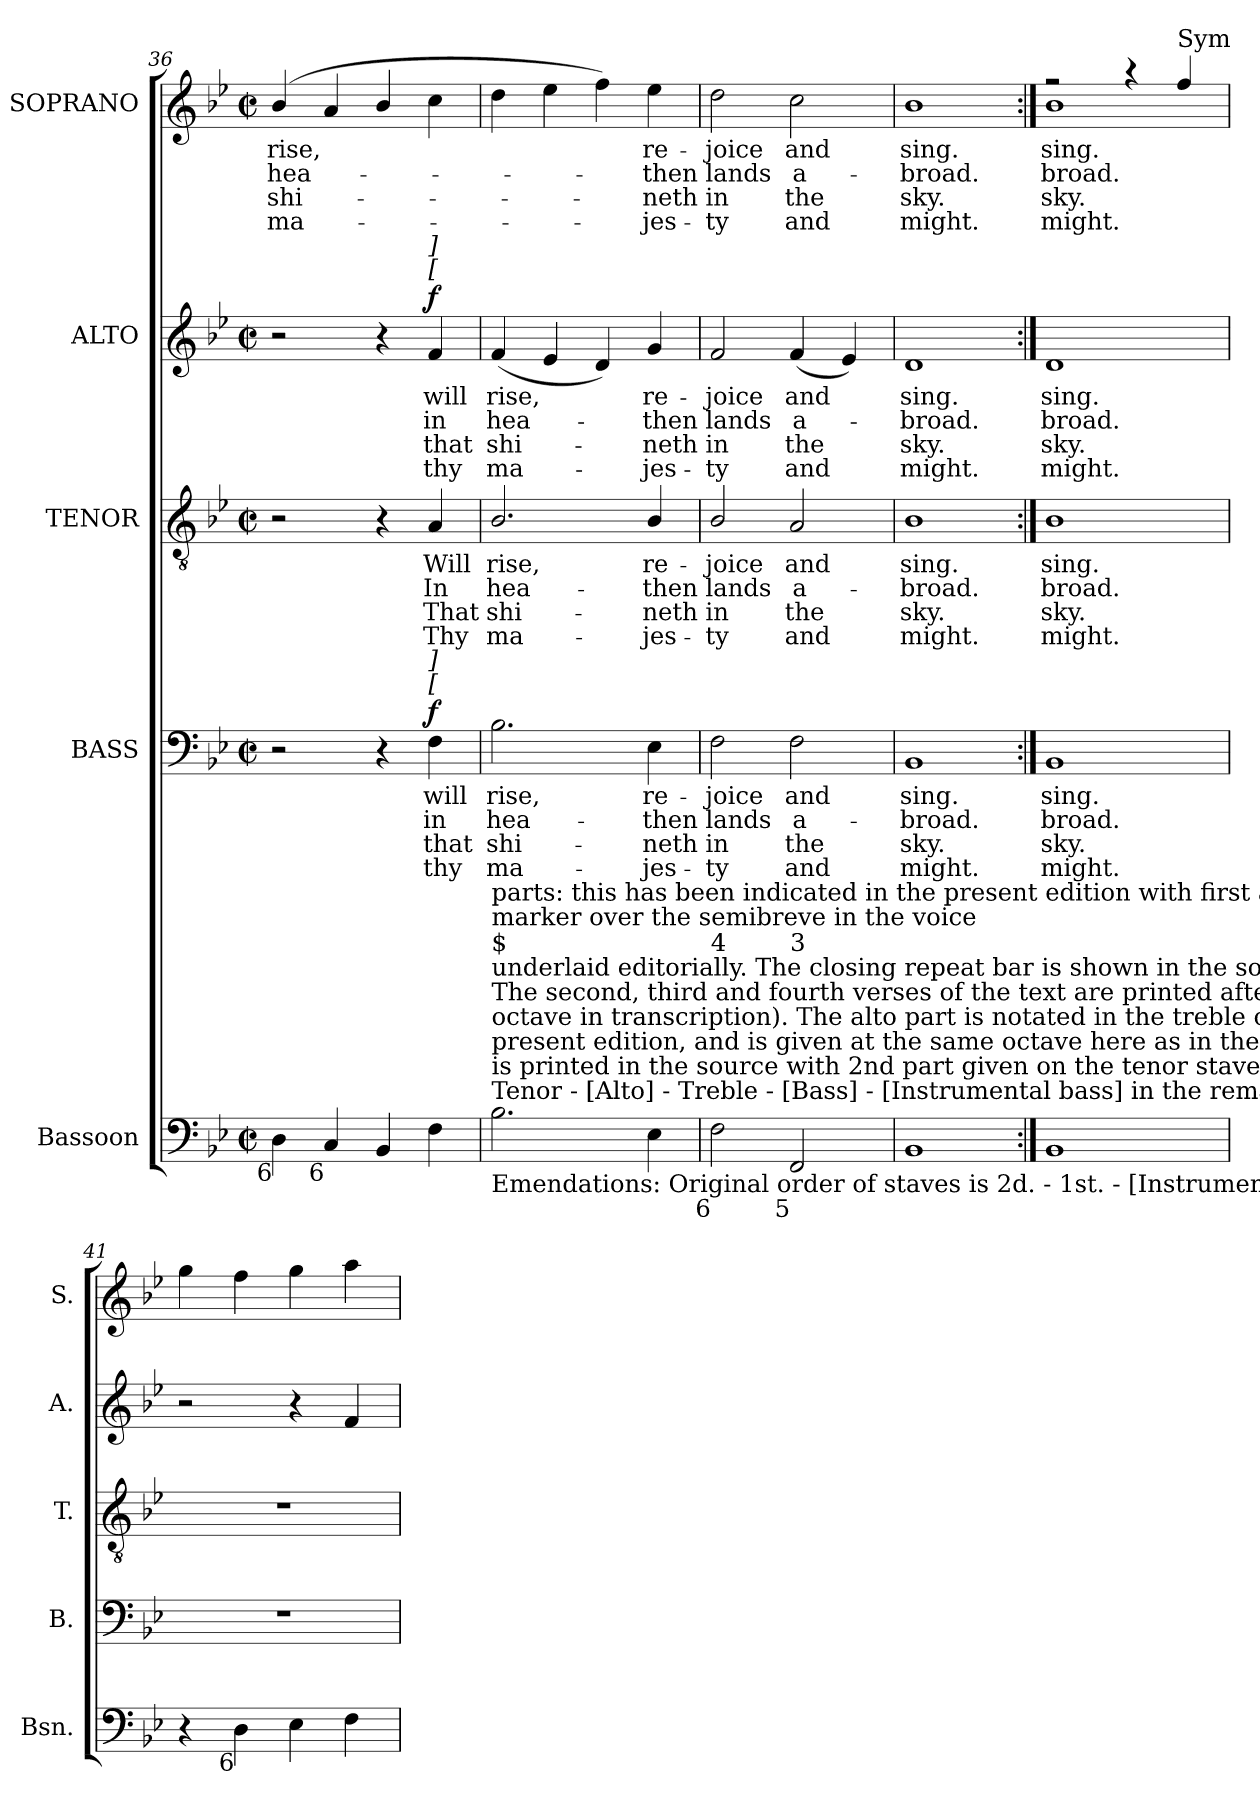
**kern	**kern	**text	**text	**text	**text	**dynam	**kern	**text	**text	**text	**text	**kern	**text	**text	**text	**text	**dynam	**kern	**text	**text	**text	**text
*part5	*part4	*part4	*part4	*part4	*part4	*part4	*part3	*part3	*part3	*part3	*part3	*part2	*part2	*part2	*part2	*part2	*part2	*part1	*part1	*part1	*part1	*part1
*staff5	*staff4	*staff4	*staff4	*staff4	*staff4	*staff4	*staff3	*staff3	*staff3	*staff3	*staff3	*staff2	*staff2	*staff2	*staff2	*staff2	*staff2	*staff1	*staff1	*staff1	*staff1	*staff1
*I"Bassoon	*I"BASS	*	*	*	*	*	*I"TENOR	*	*	*	*	*I"ALTO	*	*	*	*	*	*I"SOPRANO	*	*	*	*
*I'Bsn.	*I'B.	*	*	*	*	*	*I'T.	*	*	*	*	*I'A.	*	*	*	*	*	*I'S.	*	*	*	*
*clefF4	*clefF4	*	*	*	*	*	*clefGv2	*	*	*	*	*clefG2	*	*	*	*	*	*clefG2	*	*	*	*
*	*	*	*	*	*	*	*ITrd7c12	*	*	*	*	*	*	*	*	*	*	*	*	*	*	*
*k[b-e-]	*k[b-e-]	*	*	*	*	*	*k[b-e-]	*	*	*	*	*k[b-e-]	*	*	*	*	*	*k[b-e-]	*	*	*	*
*B-:	*B-:	*	*	*	*	*	*B-:	*	*	*	*	*B-:	*	*	*	*	*	*B-:	*	*	*	*
*M2/2	*M2/2	*	*	*	*	*	*M2/2	*	*	*	*	*M2/2	*	*	*	*	*	*M2/2	*	*	*	*
*met(c|)	*met(c|)	*	*	*	*	*	*met(c|)	*	*	*	*	*met(c|)	*	*	*	*	*	*met(c|)	*	*	*	*
=36	=36	=36	=36	=36	=36	=36	=36	=36	=36	=36	=36	=36	=36	=36	=36	=36	=36	=36	=36	=36	=36	=36
!LO:TX:b:rj:t=6	!	!	!	!	!	!	!	!	!	!	!	!	!	!	!	!	!	!	!	!	!	!
!	!	!	!	!	!	!	!	!	!	!	!	!	!	!	!	!	!	!	!LO:LY:b:color=#000000	!LO:LY:b:color=#000000	!LO:LY:b:color=#000000	!LO:LY:b:color=#000000
4Di\	2r	.	.	.	.	.	2r	.	.	.	.	2r	.	.	.	.	.	(4b-i/	rise,	hea-	shi-	-ma-
!LO:TX:b:rj:t=6	!	!	!	!	!	!	!	!	!	!	!	!	!	!	!	!	!	!	!	!	!	!
4Ci/	.	.	.	.	.	.	.	.	.	.	.	.	.	.	.	.	.	4ai/	.	.	.	.
4BB-i/	4r	.	.	.	.	.	4r	.	.	.	.	4r	.	.	.	.	.	4b-i/	.	.	.	.
!	!	!LO:LY:b:color=#000000	!LO:LY:b:color=#000000	!LO:LY:b:color=#000000	!LO:LY:b:color=#000000	!	!	!	!	!	!	!	!	!	!	!	!	!	!	!	!	!
!	!	!	!	!	!	!	!	!LO:LY:b:color=#000000	!LO:LY:b:color=#000000	!LO:LY:b:color=#000000	!LO:LY:b:color=#000000	!	!	!	!	!	!	!	!	!	!	!
!	!	!	!	!	!	!	!	!	!	!	!	!LO:TX:a:i:t=[	!	!	!	!	!	!	!	!	!	!
!	!	!	!	!	!	!	!	!	!	!	!	!LO:TX:a:i:t=]	!	!	!	!	!	!	!	!	!	!
!	!LO:TX:a:i:t=[	!	!	!	!	!	!	!	!	!	!	!	!	!	!	!	!	!	!	!	!	!
!	!LO:TX:a:i:t=]	!	!	!	!	!	!	!	!	!	!	!	!	!	!	!	!	!	!	!	!	!
!	!	!	!	!	!	!	!	!	!	!	!	!	!LO:LY:b:color=#000000	!LO:LY:b:color=#000000	!LO:LY:b:color=#000000	!LO:LY:b:color=#000000	!	!	!	!	!	!
4Fi\	4Fi\	will	in	that	thy	f	4AAi/	Will	In	That	Thy	4fi/	will	in	that	thy	f	4cci\	.	.	.	.
!!LO:PB:g=z
=37	=37	=37	=37	=37	=37	=37	=37	=37	=37	=37	=37	=37	=37	=37	=37	=37	=37	=37	=37	=37	=37	=37
!	!	!LO:LY:b:color=#000000	!LO:LY:b:color=#000000	!LO:LY:b:color=#000000	!LO:LY:b:color=#000000	!	!	!	!	!	!	!	!	!	!	!	!	!	!	!	!	!
!	!	!	!	!	!	!	!	!LO:LY:b:color=#000000	!LO:LY:b:color=#000000	!LO:LY:b:color=#000000	!LO:LY:b:color=#000000	!	!	!	!	!	!	!	!	!	!	!
!LO:TX:b:t=Emendations&colon; Original order of staves is 2d. - 1st. - [Instrumental bass] in the introductory symphony, and	!	!	!	!	!	!	!	!	!	!	!	!	!	!	!	!	!	!	!	!	!	!
!LO:TX:t=Tenor - [Alto] - Treble - [Bass] - [Instrumental bass] in the remainder of the piece. The concluding symphony	!	!	!	!	!	!	!	!	!	!	!	!	!	!	!	!	!	!	!	!	!	!
!LO:TX:t=is printed in the source with 2nd part given on the tenor stave&colon; this has been given on the Alto stave in the	!	!	!	!	!	!	!	!	!	!	!	!	!	!	!	!	!	!	!	!	!	!
!LO:TX:t=present edition, and is given at the same octave here as in the source (it has not been transposed by an	!	!	!	!	!	!	!	!	!	!	!	!	!	!	!	!	!	!	!	!	!	!
!LO:TX:t=octave in transcription). The alto part is notated in the treble clef at the upper octave in the source.	!	!	!	!	!	!	!	!	!	!	!	!	!	!	!	!	!	!	!	!	!	!
!LO:TX:t=The second, third and fourth verses of the text are printed after the music in the source, and have here been	!	!	!	!	!	!	!	!	!	!	!	!	!	!	!	!	!	!	!	!	!	!
!LO:TX:t=underlaid editorially. The closing repeat bar is shown in the source with a	!	!	!	!	!	!	!	!	!	!	!	!	!	!	!	!	!	!	!	!	!	!
!LO:TX:t=$	!	!	!	!	!	!	!	!	!	!	!	!	!	!	!	!	!	!	!	!	!	!
!LO:TX:t=marker over the semibreve in the voice	!	!	!	!	!	!	!	!	!	!	!	!	!	!	!	!	!	!	!	!	!	!
!LO:TX:t=parts&colon; this has been indicated in the present edition with first and second time bar.	!	!	!	!	!	!	!	!	!	!	!	!	!	!	!	!	!	!	!	!	!	!
!	!	!	!	!	!	!	!	!	!	!	!	!	!LO:LY:b:color=#000000	!LO:LY:b:color=#000000	!LO:LY:b:color=#000000	!LO:LY:b:color=#000000	!	!	!	!	!	!
2.B-i\	2.B-i\	rise,	hea-	shi-	-ma-	.	2.BB-i/	rise,	hea-	shi-	-ma-	(4fi/	rise,	hea-	shi-	-ma-	.	4ddi\	.	.	.	.
.	.	.	.	.	.	.	.	.	.	.	.	4e-i/	.	.	.	.	.	4ee-i\	.	.	.	.
.	.	.	.	.	.	.	.	.	.	.	.	4di/)	.	.	.	.	.	4ffi\)	.	.	.	.
!	!	!LO:LY:b:color=#000000	!LO:LY:b:color=#000000	!LO:LY:b:color=#000000	!LO:LY:b:color=#000000	!	!	!	!	!	!	!	!	!	!	!	!	!	!	!	!	!
!	!	!	!	!	!	!	!	!LO:LY:b:color=#000000	!LO:LY:b:color=#000000	!LO:LY:b:color=#000000	!LO:LY:b:color=#000000	!	!	!	!	!	!	!	!	!	!	!
!	!	!	!	!	!	!	!	!	!	!	!	!	!LO:LY:b:color=#000000	!LO:LY:b:color=#000000	!LO:LY:b:color=#000000	!LO:LY:b:color=#000000	!	!	!	!	!	!
!	!	!	!	!	!	!	!	!	!	!	!	!	!	!	!	!	!	!	!LO:LY:b:color=#000000	!LO:LY:b:color=#000000	!LO:LY:b:color=#000000	!LO:LY:b:color=#000000
4E-i\	4E-i\	re-	-then	-neth	jes-	.	4BB-i/	re-	-then	-neth	jes-	4gi/	re-	-then	-neth	jes-	.	4ee-i\	re-	-then	-neth	jes-
=38	=38	=38	=38	=38	=38	=38	=38	=38	=38	=38	=38	=38	=38	=38	=38	=38	=38	=38	=38	=38	=38	=38
!	!	!LO:LY:b:color=#000000	!LO:LY:b:color=#000000	!LO:LY:b:color=#000000	!LO:LY:b:color=#000000	!	!	!	!	!	!	!	!	!	!	!	!	!	!	!	!	!
!	!	!	!	!	!	!	!	!LO:LY:b:color=#000000	!LO:LY:b:color=#000000	!LO:LY:b:color=#000000	!LO:LY:b:color=#000000	!	!	!	!	!	!	!	!	!	!	!
!	!	!	!	!	!	!	!	!	!	!	!	!	!LO:LY:b:color=#000000	!LO:LY:b:color=#000000	!LO:LY:b:color=#000000	!LO:LY:b:color=#000000	!	!	!	!	!	!
!LO:TX:b:rj:t=6	!	!	!	!	!	!	!	!	!	!	!	!	!	!	!	!	!	!	!	!	!	!
!LO:TX:t=4	!	!	!	!	!	!	!	!	!	!	!	!	!	!	!	!	!	!	!	!	!	!
!	!	!	!	!	!	!	!	!	!	!	!	!	!	!	!	!	!	!	!LO:LY:b:color=#000000	!LO:LY:b:color=#000000	!LO:LY:b:color=#000000	!LO:LY:b:color=#000000
2Fi\	2Fi\	-joice	lands	-in	ty	.	2BB-i/	-joice	lands	-in	ty	2fi/	-joice	lands	-in	ty	.	2ddi\	-joice	lands	-in	ty
!	!	!LO:LY:b:color=#000000	!LO:LY:b:color=#000000	!LO:LY:b:color=#000000	!LO:LY:b:color=#000000	!	!	!	!	!	!	!	!	!	!	!	!	!	!	!	!	!
!	!	!	!	!	!	!	!	!LO:LY:b:color=#000000	!LO:LY:b:color=#000000	!LO:LY:b:color=#000000	!LO:LY:b:color=#000000	!	!	!	!	!	!	!	!	!	!	!
!	!	!	!	!	!	!	!	!	!	!	!	!	!LO:LY:b:color=#000000	!LO:LY:b:color=#000000	!LO:LY:b:color=#000000	!LO:LY:b:color=#000000	!	!	!	!	!	!
!LO:TX:b:rj:t=5	!	!	!	!	!	!	!	!	!	!	!	!	!	!	!	!	!	!	!	!	!	!
!LO:TX:t=3	!	!	!	!	!	!	!	!	!	!	!	!	!	!	!	!	!	!	!	!	!	!
!	!	!	!	!	!	!	!	!	!	!	!	!	!	!	!	!	!	!	!LO:LY:b:color=#000000	!LO:LY:b:color=#000000	!LO:LY:b:color=#000000	!LO:LY:b:color=#000000
2FFi/	2Fi\	and	a-	the	and	.	2AAi/	and	a-	the	and	(4fi/	and	a-	the	and	.	2cci\	and	a-	the	and
.	.	.	.	.	.	.	.	.	.	.	.	4e-i/)	.	.	.	.	.	.	.	.	.	.
=39	=39	=39	=39	=39	=39	=39	=39	=39	=39	=39	=39	=39	=39	=39	=39	=39	=39	=39	=39	=39	=39	=39
!	!	!LO:LY:b:color=#000000	!LO:LY:b:color=#000000	!LO:LY:b:color=#000000	!LO:LY:b:color=#000000	!	!	!	!	!	!	!	!	!	!	!	!	!	!	!	!	!
!	!	!	!	!	!	!	!	!LO:LY:b:color=#000000	!LO:LY:b:color=#000000	!LO:LY:b:color=#000000	!LO:LY:b:color=#000000	!	!	!	!	!	!	!	!	!	!	!
!	!	!	!	!	!	!	!	!	!	!	!	!	!LO:LY:b:color=#000000	!LO:LY:b:color=#000000	!LO:LY:b:color=#000000	!LO:LY:b:color=#000000	!	!	!	!	!	!
!	!	!	!	!	!	!	!	!	!	!	!	!	!	!	!	!	!	!	!LO:LY:b:color=#000000	!LO:LY:b:color=#000000	!LO:LY:b:color=#000000	!LO:LY:b:color=#000000
1BB-i	1BB-i	sing.	-broad.	sky.	might.	.	1BB-i	sing.	-broad.	sky.	might.	1di	sing.	-broad.	sky.	might.	.	1b-i	sing.	-broad.	sky.	might.
=40:|!	=40:|!	=40:|!	=40:|!	=40:|!	=40:|!	=40:|!	=40:|!	=40:|!	=40:|!	=40:|!	=40:|!	=40:|!	=40:|!	=40:|!	=40:|!	=40:|!	=40:|!	=40:|!	=40:|!	=40:|!	=40:|!	=40:|!
!	!	!LO:LY:b:color=#000000	!LO:LY:b:color=#000000	!LO:LY:b:color=#000000	!LO:LY:b:color=#000000	!	!	!	!	!	!	!	!	!	!	!	!	!	!	!	!	!
!	!	!	!	!	!	!	!	!LO:LY:b:color=#000000	!LO:LY:b:color=#000000	!LO:LY:b:color=#000000	!LO:LY:b:color=#000000	!	!	!	!	!	!	!	!	!	!	!
!	!	!	!	!	!	!	!	!	!	!	!	!	!LO:LY:b:color=#000000	!LO:LY:b:color=#000000	!LO:LY:b:color=#000000	!LO:LY:b:color=#000000	!	!	!	!	!	!
*	*	*	*	*	*	*	*	*	*	*	*	*	*	*	*	*	*	*^	*	*	*	*
!	!	!	!	!	!	!	!	!	!	!	!	!	!	!	!	!	!	!	!	!LO:LY:b:color=#000000	!LO:LY:b:color=#000000	!LO:LY:b:color=#000000	!LO:LY:b:color=#000000
1BB-i	1BB-i	sing.	-broad.	sky.	might.	.	1BB-i	sing.	-broad.	sky.	might.	1di	sing.	-broad.	sky.	might.	.	2r	1b-i	sing.	-broad.	sky.	might.
.	.	.	.	.	.	.	.	.	.	.	.	.	.	.	.	.	.	4r	.	.	.	.	.
!	!	!	!	!	!	!	!	!	!	!	!	!	!	!	!	!	!	!LO:TX:a:t=Sym	!	!	!	!	!
.	.	.	.	.	.	.	.	.	.	.	.	.	.	.	.	.	.	4ffi/	.	.	.	.	.
*	*	*	*	*	*	*	*	*	*	*	*	*	*	*	*	*	*	*v	*v	*	*	*	*
=41	=41	=41	=41	=41	=41	=41	=41	=41	=41	=41	=41	=41	=41	=41	=41	=41	=41	=41	=41	=41	=41	=41
4r	1r	.	.	.	.	.	1r	.	.	.	.	2r	.	.	.	.	.	4ggi\	.	.	.	.
!LO:TX:b:rj:t=6	!	!	!	!	!	!	!	!	!	!	!	!	!	!	!	!	!	!	!	!	!	!
4Di\	.	.	.	.	.	.	.	.	.	.	.	.	.	.	.	.	.	4ffi\	.	.	.	.
4E-i\	.	.	.	.	.	.	.	.	.	.	.	4r	.	.	.	.	.	4ggi\	.	.	.	.
4Fi\	.	.	.	.	.	.	.	.	.	.	.	4fi/	.	.	.	.	.	4aai\	.	.	.	.
=	=	=	=	=	=	=	=	=	=	=	=	=	=	=	=	=	=	=	=	=	=	=
*-	*-	*-	*-	*-	*-	*-	*-	*-	*-	*-	*-	*-	*-	*-	*-	*-	*-	*-	*-	*-	*-	*-
